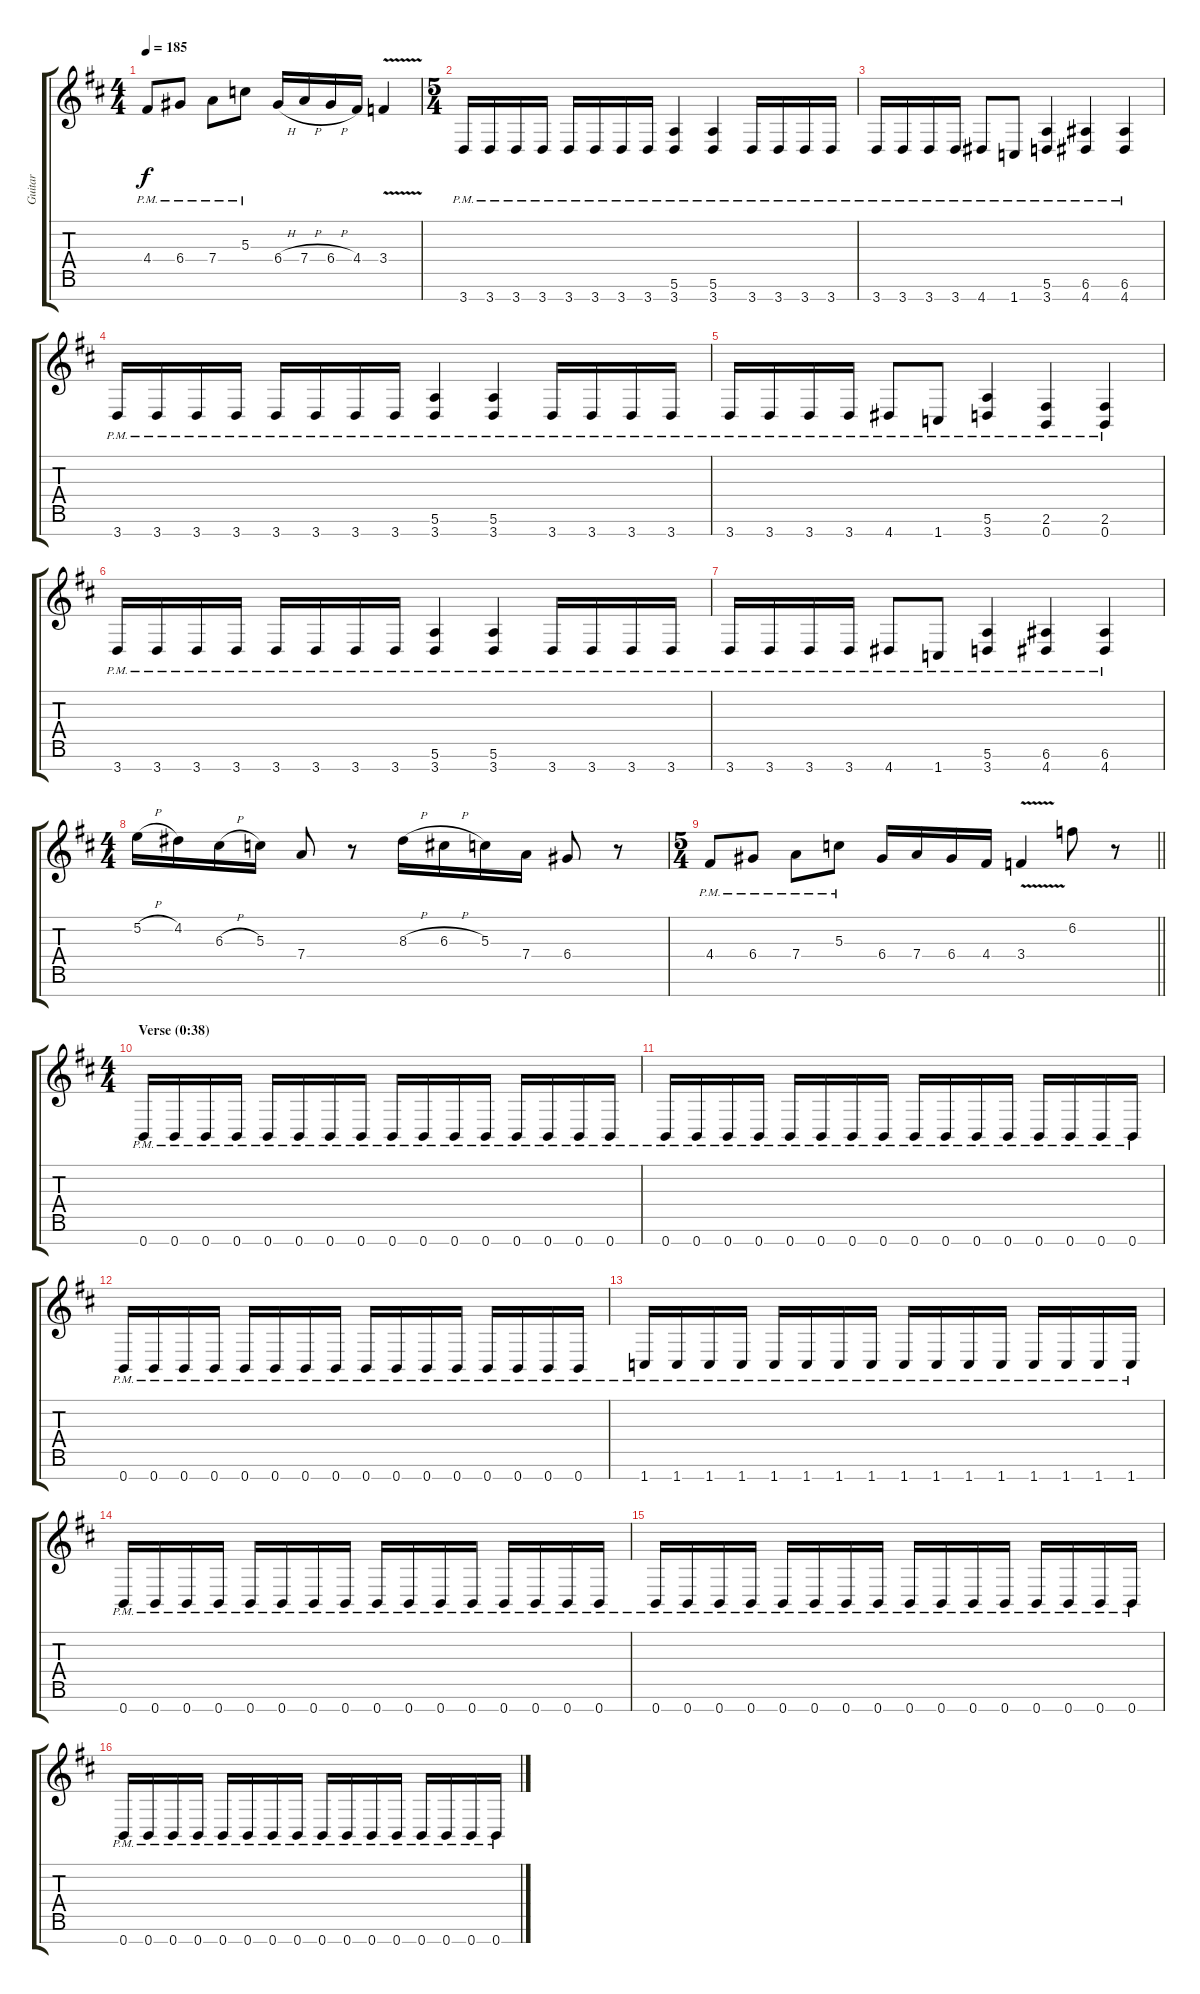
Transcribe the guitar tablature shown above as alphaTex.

\track ("Guitar" "Guitar") {instrument distortionguitar}
\staff {score tabs}
\tuning (E4 B3 G3 D3 A2 E2 B1) {hide}
\ts (4 4)
\tempo 185
\clef g2
\ks bminor
4.4{pm}.8{dy f} 6.4{pm}.8 7.4{pm}.8 5.3{pm}.8 6.4{h}.16 7.4{h}.16 6.4{h}.16 4.4.16 3.4{v}.4 |
\ts (5 4)
3.7{pm}.16 3.7{pm}.16 3.7{pm}.16 3.7{pm}.16 3.7{pm}.16 3.7{pm}.16 3.7{pm}.16 3.7{pm}.16 (5.6{pm} 3.7{pm}).4 (5.6{pm} 3.7{pm}).4 3.7{pm}.16 3.7{pm}.16 3.7{pm}.16 3.7{pm}.16 |
3.7{pm}.16 3.7{pm}.16 3.7{pm}.16 3.7{pm}.16 4.7{pm}.8 1.7{pm}.8 (5.6{pm} 3.7{pm}).4 (6.6{pm} 4.7{pm}).4 (6.6{pm} 4.7{pm}).4 |
3.7{pm}.16 3.7{pm}.16 3.7{pm}.16 3.7{pm}.16 3.7{pm}.16 3.7{pm}.16 3.7{pm}.16 3.7{pm}.16 (5.6{pm} 3.7{pm}).4 (5.6{pm} 3.7{pm}).4 3.7{pm}.16 3.7{pm}.16 3.7{pm}.16 3.7{pm}.16 |
3.7{pm}.16 3.7{pm}.16 3.7{pm}.16 3.7{pm}.16 4.7{pm}.8 1.7{pm}.8 (5.6{pm} 3.7{pm}).4 (2.6{pm} 0.7{pm}).4 (2.6 0.7{pm}).4 |
3.7{pm}.16 3.7{pm}.16 3.7{pm}.16 3.7{pm}.16 3.7{pm}.16 3.7{pm}.16 3.7{pm}.16 3.7{pm}.16 (5.6{pm} 3.7{pm}).4 (5.6{pm} 3.7{pm}).4 3.7{pm}.16 3.7{pm}.16 3.7{pm}.16 3.7{pm}.16 |
3.7{pm}.16 3.7{pm}.16 3.7{pm}.16 3.7{pm}.16 4.7{pm}.8 1.7{pm}.8 (5.6{pm} 3.7{pm}).4 (6.6{pm} 4.7{pm}).4 (6.6{pm} 4.7{pm}).4 |
\ts (4 4)
5.2{h}.16 4.2.16 6.3{h}.16 5.3.16 7.4.8 r.8 8.3{h}.16 6.3{h}.16 5.3.16 7.4.16 6.4.8 r.8 |
\ts (5 4)
\barLineRight lightlight
4.4{pm}.8 6.4{pm}.8 7.4{pm}.8 5.3{pm}.8 6.4.16 7.4.16 6.4.16 4.4.16 3.4{v}.4 6.2.8 r.8 |
\ts (4 4)
\section ("" "Verse (0:38)")
0.7{pm}.16 0.7{pm}.16 0.7{pm}.16 0.7{pm}.16 0.7{pm}.16 0.7{pm}.16 0.7{pm}.16 0.7{pm}.16 0.7{pm}.16 0.7{pm}.16 0.7{pm}.16 0.7{pm}.16 0.7{pm}.16 0.7{pm}.16 0.7{pm}.16 0.7{pm}.16 |
0.7{pm}.16 0.7{pm}.16 0.7{pm}.16 0.7{pm}.16 0.7{pm}.16 0.7{pm}.16 0.7{pm}.16 0.7{pm}.16 0.7{pm}.16 0.7{pm}.16 0.7{pm}.16 0.7{pm}.16 0.7{pm}.16 0.7{pm}.16 0.7{pm}.16 0.7{pm}.16 |
0.7{pm}.16 0.7{pm}.16 0.7{pm}.16 0.7{pm}.16 0.7{pm}.16 0.7{pm}.16 0.7{pm}.16 0.7{pm}.16 0.7{pm}.16 0.7{pm}.16 0.7{pm}.16 0.7{pm}.16 0.7{pm}.16 0.7{pm}.16 0.7{pm}.16 0.7{pm}.16 |
1.7{pm}.16 1.7{pm}.16 1.7{pm}.16 1.7{pm}.16 1.7{pm}.16 1.7{pm}.16 1.7{pm}.16 1.7{pm}.16 1.7{pm}.16 1.7{pm}.16 1.7{pm}.16 1.7{pm}.16 1.7{pm}.16 1.7{pm}.16 1.7{pm}.16 1.7{pm}.16 |
0.7{pm}.16 0.7{pm}.16 0.7{pm}.16 0.7{pm}.16 0.7{pm}.16 0.7{pm}.16 0.7{pm}.16 0.7{pm}.16 0.7{pm}.16 0.7{pm}.16 0.7{pm}.16 0.7{pm}.16 0.7{pm}.16 0.7{pm}.16 0.7{pm}.16 0.7{pm}.16 |
0.7{pm}.16 0.7{pm}.16 0.7{pm}.16 0.7{pm}.16 0.7{pm}.16 0.7{pm}.16 0.7{pm}.16 0.7{pm}.16 0.7{pm}.16 0.7{pm}.16 0.7{pm}.16 0.7{pm}.16 0.7{pm}.16 0.7{pm}.16 0.7{pm}.16 0.7{pm}.16 |
0.7{pm}.16 0.7{pm}.16 0.7{pm}.16 0.7{pm}.16 0.7{pm}.16 0.7{pm}.16 0.7{pm}.16 0.7{pm}.16 0.7{pm}.16 0.7{pm}.16 0.7{pm}.16 0.7{pm}.16 0.7{pm}.16 0.7{pm}.16 0.7{pm}.16 0.7{pm}.16
